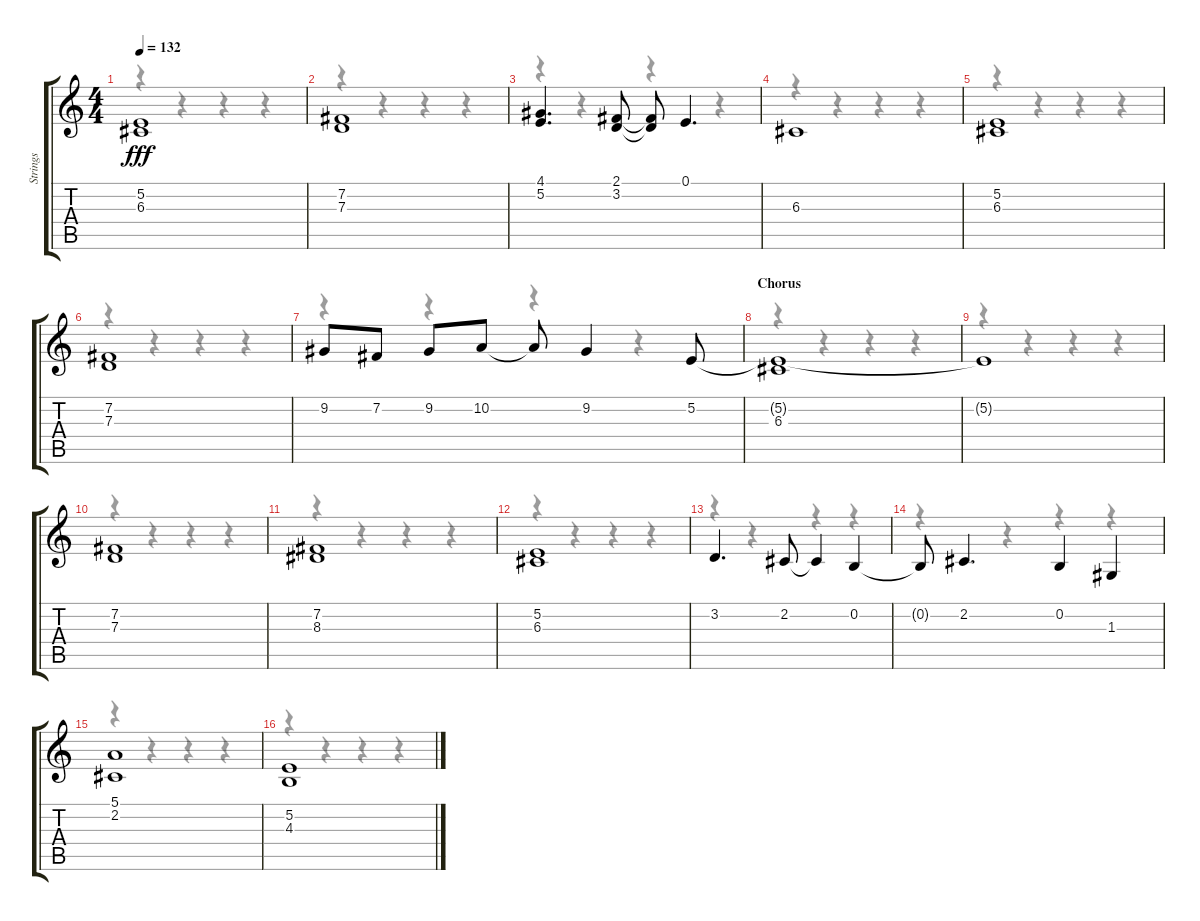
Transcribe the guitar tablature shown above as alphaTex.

\track ("Strings" "Strings") {instrument synthstrings1}
\staff {score tabs}
\tuning (E4 B3 G3 D3 A2 E2) {hide}
\voice
\ts (4 4)
\tempo 132
\clef g2
\ks c
(5.2 6.3).1{dy fff} |
(7.2 7.3).1 |
(4.1 5.2).4{d} (2.1 3.2).8 (2.1{t} 3.2{t}).8 0.1.4{d} |
6.3.1 |
(5.2 6.3).1 |
(7.2 7.3).1 |
9.2.8 7.2.8 9.2.8 10.2.8 10.2{t}.8 9.2.4 5.2.8 |
\section ("" "Chorus")
(5.2{t} 6.3).1 |
5.2{t}.1 |
(7.2 7.3).1 |
(7.2 8.3).1 |
(5.2 6.3).1 |
3.2.4{d} 2.2.8 2.2{t}.4 0.2.4 |
0.2{t}.8 2.2.4{d} 0.2.4 1.3.4 |
(5.1 2.2).1 |
(5.2 4.3).1
\voice
\clef g2
\ottava regular
\simile none
\ks c
r.4{dy f} r.4 r.4 r.4 |
r.4 r.4 r.4 r.4 |
r.4 r.4 r.4 r.4 |
r.4 r.4 r.4 r.4 |
r.4 r.4 r.4 r.4 |
r.4 r.4 r.4 r.4 |
r.4 r.4 r.4 r.4 |
r.4 r.4 r.4 r.4 |
r.4 r.4 r.4 r.4 |
r.4 r.4 r.4 r.4 |
r.4 r.4 r.4 r.4 |
r.4 r.4 r.4 r.4 |
r.4 r.4 r.4 r.4 |
r.4 r.4 r.4 r.4 |
r.4 r.4 r.4 r.4 |
r.4 r.4 r.4 r.4
